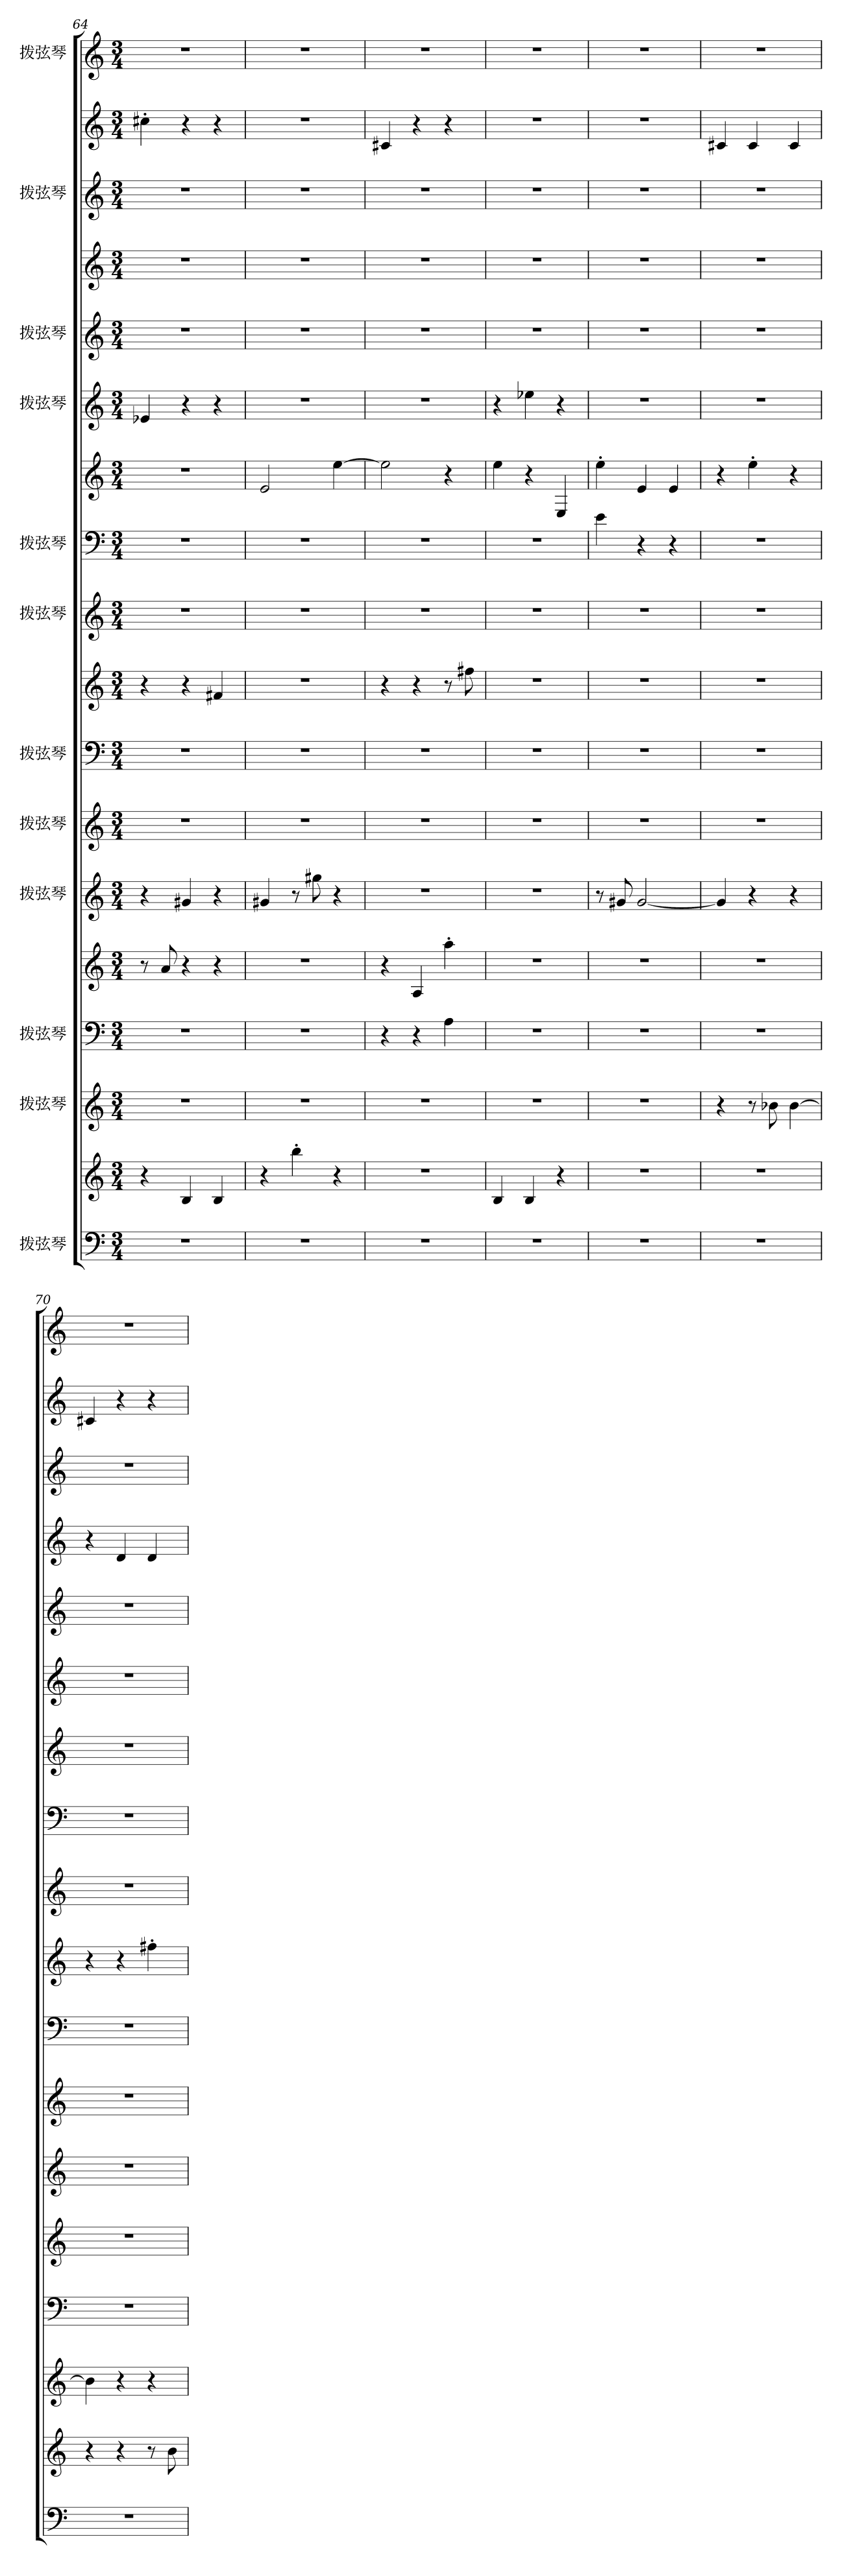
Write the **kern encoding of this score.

**kern	**kern	**kern	**kern	**kern	**kern	**kern	**kern	**kern	**kern	**kern	**kern	**kern	**kern	**kern	**kern	**kern	**kern
*part12	*part12	*part11	*part10	*part10	*part9	*part8	*part7	*part7	*part6	*part5	*part5	*part4	*part3	*part3	*part2	*part2	*part1
*staff18	*staff17	*staff16	*staff15	*staff14	*staff13	*staff12	*staff11	*staff10	*staff9	*staff8	*staff7	*staff6	*staff5	*staff4	*staff3	*staff2	*staff1
*I"拨弦琴	*	*I"拨弦琴	*I"拨弦琴	*	*I"拨弦琴	*I"拨弦琴	*I"拨弦琴	*	*I"拨弦琴	*I"拨弦琴	*	*I"拨弦琴	*I"拨弦琴	*	*I"拨弦琴	*	*I"拨弦琴
*clefF4	*clefG2	*clefG2	*clefF4	*clefG2	*clefG2	*clefG2	*clefF4	*clefG2	*clefG2	*clefF4	*clefG2	*clefG2	*clefG2	*clefG2	*clefG2	*clefG2	*clefG2
*k[]	*k[]	*k[]	*k[]	*k[]	*k[]	*k[]	*k[]	*k[]	*k[]	*k[]	*k[]	*k[]	*k[]	*k[]	*k[]	*k[]	*k[]
*M3/4	*M3/4	*M3/4	*M3/4	*M3/4	*M3/4	*M3/4	*M3/4	*M3/4	*M3/4	*M3/4	*M3/4	*M3/4	*M3/4	*M3/4	*M3/4	*M3/4	*M3/4
=64	=64	=64	=64	=64	=64	=64	=64	=64	=64	=64	=64	=64	=64	=64	=64	=64	=64
2.r	4r	2.r	2.r	8r	4r	2.r	2.r	4r	2.r	2.r	2.r	4e-X/	2.r	2.r	2.r	4cc#X'\	2.r
.	.	.	.	8a/	.	.	.	.	.	.	.	.	.	.	.	.	.
.	4B/	.	.	4r	4g#X/	.	.	4r	.	.	.	4r	.	.	.	4r	.
.	4B/	.	.	4r	4r	.	.	4f#X/	.	.	.	4r	.	.	.	4r	.
=65	=65	=65	=65	=65	=65	=65	=65	=65	=65	=65	=65	=65	=65	=65	=65	=65	=65
2.r	4r	2.r	2.r	2.r	4g#X/	2.r	2.r	2.r	2.r	2.r	2e/	2.r	2.r	2.r	2.r	2.r	2.r
.	4bb'\	.	.	.	8r	.	.	.	.	.	.	.	.	.	.	.	.
.	.	.	.	.	8gg#X\	.	.	.	.	.	.	.	.	.	.	.	.
.	4r	.	.	.	4r	.	.	.	.	.	[4ee\	.	.	.	.	.	.
=66	=66	=66	=66	=66	=66	=66	=66	=66	=66	=66	=66	=66	=66	=66	=66	=66	=66
2.r	2.r	2.r	4r	4r	2.r	2.r	2.r	4r	2.r	2.r	2ee\]	2.r	2.r	2.r	2.r	4c#X/	2.r
.	.	.	4r	4A/	.	.	.	4r	.	.	.	.	.	.	.	4r	.
.	.	.	4A\	4aa'\	.	.	.	8r	.	.	4r	.	.	.	.	4r	.
.	.	.	.	.	.	.	.	8ff#X\	.	.	.	.	.	.	.	.	.
=67	=67	=67	=67	=67	=67	=67	=67	=67	=67	=67	=67	=67	=67	=67	=67	=67	=67
2.r	4B/	2.r	2.r	2.r	2.r	2.r	2.r	2.r	2.r	2.r	4ee\	4r	2.r	2.r	2.r	2.r	2.r
.	4B/	.	.	.	.	.	.	.	.	.	4r	4ee-X\	.	.	.	.	.
.	4r	.	.	.	.	.	.	.	.	.	4E/	4r	.	.	.	.	.
=68	=68	=68	=68	=68	=68	=68	=68	=68	=68	=68	=68	=68	=68	=68	=68	=68	=68
2.r	2.r	2.r	2.r	2.r	8r	2.r	2.r	2.r	2.r	4e\	4ee'\	2.r	2.r	2.r	2.r	2.r	2.r
.	.	.	.	.	8g#X/	.	.	.	.	.	.	.	.	.	.	.	.
.	.	.	.	.	[2g#/	.	.	.	.	4r	4e/	.	.	.	.	.	.
.	.	.	.	.	.	.	.	.	.	4r	4e/	.	.	.	.	.	.
=69	=69	=69	=69	=69	=69	=69	=69	=69	=69	=69	=69	=69	=69	=69	=69	=69	=69
2.r	2.r	4r	2.r	2.r	4g#/]	2.r	2.r	2.r	2.r	2.r	4r	2.r	2.r	2.r	2.r	4c#X/	2.r
.	.	8r	.	.	4r	.	.	.	.	.	4ee'\	.	.	.	.	4c#/	.
.	.	8b-X\	.	.	.	.	.	.	.	.	.	.	.	.	.	.	.
.	.	[4b-\	.	.	4r	.	.	.	.	.	4r	.	.	.	.	4c#/	.
!!LO:PB:g=z
=70	=70	=70	=70	=70	=70	=70	=70	=70	=70	=70	=70	=70	=70	=70	=70	=70	=70
2.r	4r	4b-\]	2.r	2.r	2.r	2.r	2.r	4r	2.r	2.r	2.r	2.r	2.r	4r	2.r	4c#X/	2.r
.	4r	4r	.	.	.	.	.	4r	.	.	.	.	.	4d/	.	4r	.
.	8r	4r	.	.	.	.	.	4ff#X'\	.	.	.	.	.	4d/	.	4r	.
.	8b\	.	.	.	.	.	.	.	.	.	.	.	.	.	.	.	.
=	=	=	=	=	=	=	=	=	=	=	=	=	=	=	=	=	=
*-	*-	*-	*-	*-	*-	*-	*-	*-	*-	*-	*-	*-	*-	*-	*-	*-	*-
